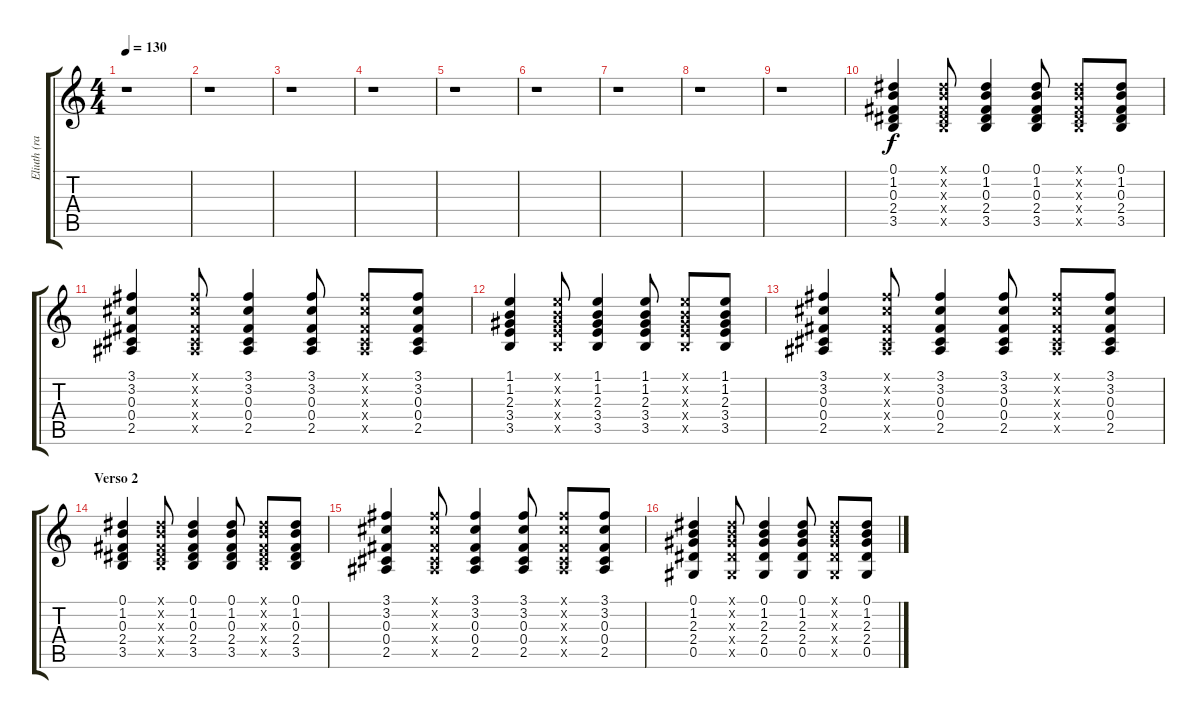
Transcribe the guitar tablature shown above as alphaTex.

\track ("Eliuth (rasgueos)" "Eliuth (ra") {instrument acousticguitarnylon}
\staff {score tabs}
\tuning (Eb4 Bb3 Gb3 Db3 Ab2 Eb2) {hide}
\ts (4 4)
\tempo 130
\clef g2
\ks c
r.1{dy f} |
r.1 |
r.1 |
r.1 |
r.1 |
r.1 |
r.1 |
r.1 |
r.1 |
(0.1 1.2 0.3 2.4 3.5).4 (0.1{x} 1.2{x} 0.3{x} 2.4{x} 3.5{x}).8 (0.1 1.2 0.3 2.4 3.5).4 (0.1 1.2 0.3 2.4 3.5).8 (0.1{x} 1.2{x} 0.3{x} 2.4{x} 3.5{x}).8 (0.1 1.2 0.3 2.4 3.5).8 |
(3.1 3.2 0.3 0.4 2.5).4 (3.1{x} 3.2{x} 0.3{x} 0.4{x} 2.5{x}).8 (3.1 3.2 0.3 0.4 2.5).4 (3.1 3.2 0.3 0.4 2.5).8 (3.1{x} 3.2{x} 0.3{x} 0.4{x} 2.5{x}).8 (3.1 3.2 0.3 0.4 2.5).8 |
(1.1 1.2 2.3 3.4 3.5).4 (1.1{x} 1.2{x} 2.3{x} 3.4{x} 3.5{x}).8 (1.1 1.2 2.3 3.4 3.5).4 (1.1 1.2 2.3 3.4 3.5).8 (1.1{x} 1.2{x} 2.3{x} 3.4{x} 3.5{x}).8 (1.1 1.2 2.3 3.4 3.5).8 |
(3.1 3.2 0.3 0.4 2.5).4 (3.1{x} 3.2{x} 0.3{x} 0.4{x} 2.5{x}).8 (3.1 3.2 0.3 0.4 2.5).4 (3.1 3.2 0.3 0.4 2.5).8 (3.1{x} 3.2{x} 0.3{x} 0.4{x} 2.5{x}).8 (3.1 3.2 0.3 0.4 2.5).8 |
\section ("" "Verso 2")
(0.1 1.2 0.3 2.4 3.5).4 (0.1{x} 1.2{x} 0.3{x} 2.4{x} 3.5{x}).8 (0.1 1.2 0.3 2.4 3.5).4 (0.1 1.2 0.3 2.4 3.5).8 (0.1{x} 1.2{x} 0.3{x} 2.4{x} 3.5{x}).8 (0.1 1.2 0.3 2.4 3.5).8 |
(3.1 3.2 0.3 0.4 2.5).4 (3.1{x} 3.2{x} 0.3{x} 0.4{x} 2.5{x}).8 (3.1 3.2 0.3 0.4 2.5).4 (3.1 3.2 0.3 0.4 2.5).8 (3.1{x} 3.2{x} 0.3{x} 0.4{x} 2.5{x}).8 (3.1 3.2 0.3 0.4 2.5).8 |
(0.1 1.2 2.3 2.4 0.5).4 (0.1{x} 1.2{x} 2.3{x} 2.4{x} 0.5{x}).8 (0.1 1.2 2.3 2.4 0.5).4 (0.1 1.2 2.3 2.4 0.5).8 (0.1{x} 1.2{x} 2.3{x} 2.4{x} 0.5{x}).8 (0.1 1.2 2.3 2.4 0.5).8
